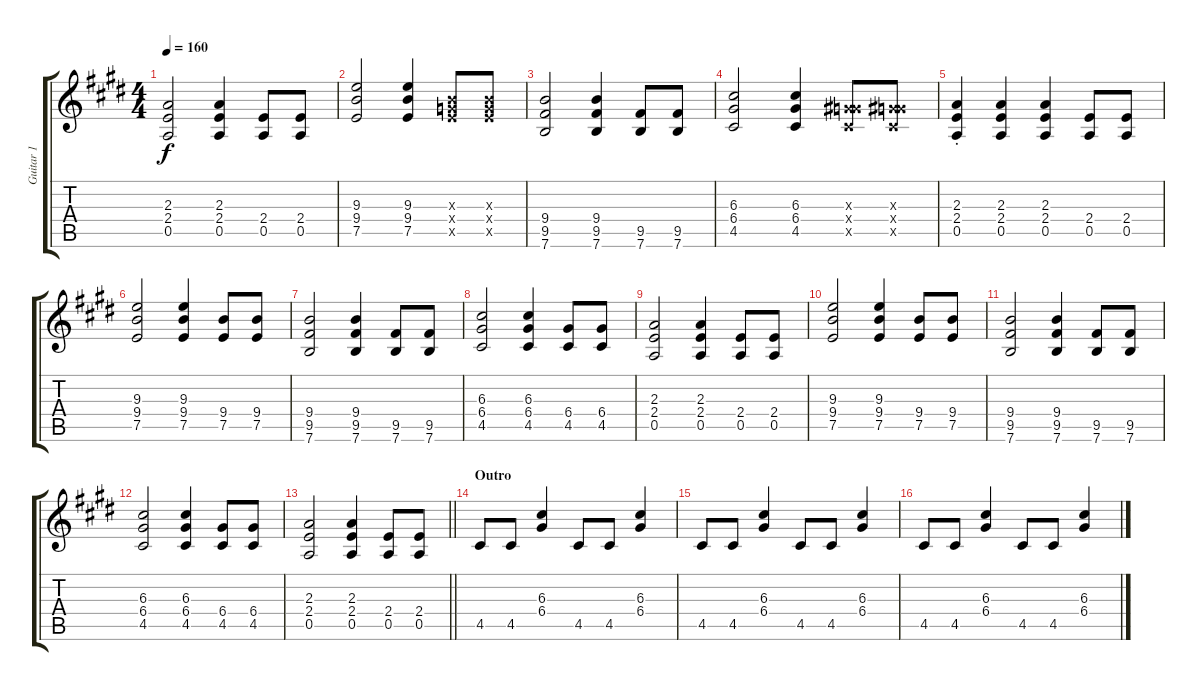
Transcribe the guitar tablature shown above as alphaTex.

\track ("Guitar 1" "Guitar 1") {instrument distortionguitar}
\staff {score tabs}
\tuning (E4 B3 G3 D3 A2 E2) {hide}
\ts (4 4)
\tempo 160
\clef g2
\ks e
(2.3 2.4 0.5).2{dy f} (2.3 2.4 0.5).4 (2.4 0.5).8 (2.4 0.5).8 |
(9.3 9.4 7.5).2 (9.3 9.4 7.5).4 (0.3{x} 9.4{x} 7.5{x}).8 (0.3{x} 9.4{x} 7.5{x}).8 |
(9.4 9.5 7.6).2 (9.4 9.5 7.6).4 (9.5 7.6).8 (9.5 7.6).8 |
(6.3 6.4 4.5).2 (6.3 6.4 4.5).4 (0.3{x} 6.4{x} 4.5{x}).8 (0.3{x} 6.4{x} 4.5{x}).8 |
(2.3{st} 2.4{st} 0.5{st}).4 (2.3 2.4 0.5).4 (2.3 2.4 0.5).4 (2.4 0.5).8 (2.4 0.5).8 |
(9.3 9.4 7.5).2 (9.3 9.4 7.5).4 (9.4 7.5).8 (9.4 7.5).8 |
(9.4 9.5 7.6).2 (9.4 9.5 7.6).4 (9.5 7.6).8 (9.5 7.6).8 |
(6.3 6.4 4.5).2 (6.3 6.4 4.5).4 (6.4 4.5).8 (6.4 4.5).8 |
(2.3 2.4 0.5).2 (2.3 2.4 0.5).4 (2.4 0.5).8 (2.4 0.5).8 |
(9.3 9.4 7.5).2 (9.3 9.4 7.5).4 (9.4 7.5).8 (9.4 7.5).8 |
(9.4 9.5 7.6).2 (9.4 9.5 7.6).4 (9.5 7.6).8 (9.5 7.6).8 |
(6.3 6.4 4.5).2 (6.3 6.4 4.5).4 (6.4 4.5).8 (6.4 4.5).8 |
\barLineRight lightlight
(2.3 2.4 0.5).2 (2.3 2.4 0.5).4 (2.4 0.5).8 (2.4 0.5).8 |
\section ("" "Outro")
4.5.8 4.5.8 (6.3 6.4).4 4.5.8 4.5.8 (6.3 6.4).4 |
4.5.8 4.5.8 (6.3 6.4).4 4.5.8 4.5.8 (6.3 6.4).4 |
4.5.8 4.5.8 (6.3 6.4).4 4.5.8 4.5.8 (6.3 6.4).4
